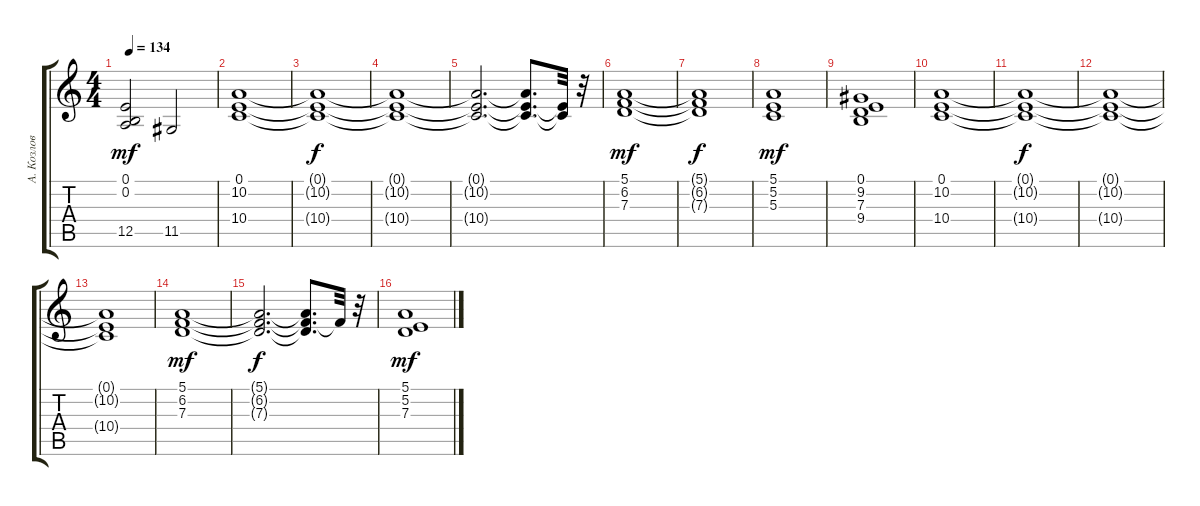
\track ("А. Козлов" "А. Козлов") {instrument synthstrings1}
\staff {score tabs}
\tuning (E4 B3 G3 D3 A2 E2) {hide}
\ts (4 4)
\tempo 134
\clef g2
\ks c
(0.1 0.2 12.5).2{dy mf} 11.5.2 |
(0.1 10.2 10.4).1 |
(0.1{t} 10.2{t} 10.4{t}).1{dy f} |
(0.1{t} 10.2{t} 10.4{t}).1 |
(0.1{t} 10.2{t} 10.4{t}).2{d} (0.1{t} 10.2{t} 10.4{t}).8{d} (0.1{t} 10.4{t}).32 r.32 |
(5.1 6.2 7.3).1{dy mf} |
(5.1{t} 6.2{t} 7.3{t}).1{dy f} |
(5.1 5.2 5.3).1{dy mf} |
(0.1 9.2 7.3 9.4).1 |
(0.1 10.2 10.4).1 |
(0.1{t} 10.2{t} 10.4{t}).1{dy f} |
(0.1{t} 10.2{t} 10.4{t}).1 |
(0.1{t} 10.2{t} 10.4{t}).1 |
(5.1 6.2 7.3).1{dy mf} |
(5.1{t} 6.2{t} 7.3{t}).2{d dy f} (5.1{t} 6.2{t} 7.3{t}).8{d} 6.2{t}.32 r.32 |
(5.1 5.2 7.3).1{dy mf}
